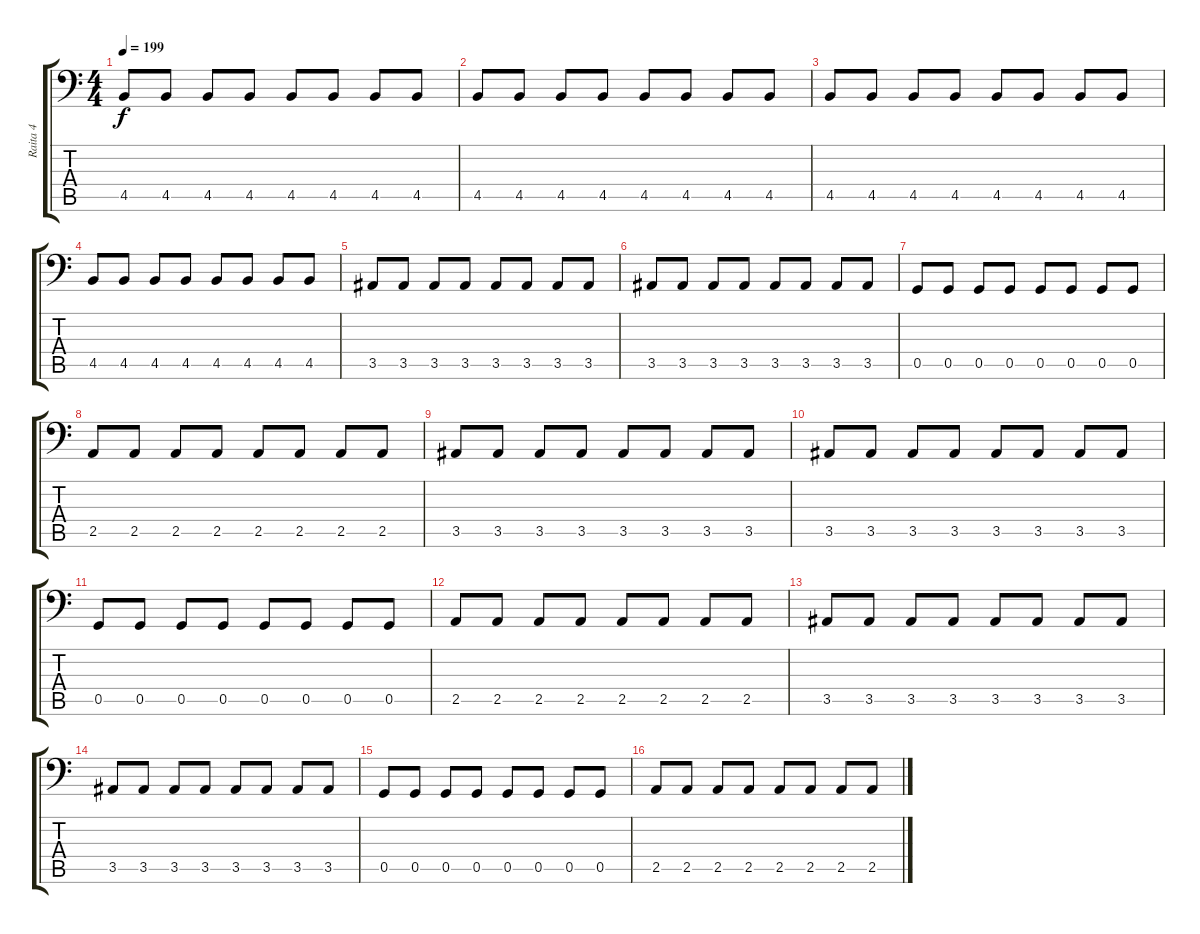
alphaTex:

\track ("Raita 4" "Raita 4") {instrument electricbassfinger}
\staff {score tabs}
\tuning (D3 A2 F2 C2 G1 D1) {hide}
\ts (4 4)
\tempo 199
\clef f4
\ks c
4.5.8{dy f} 4.5.8 4.5.8 4.5.8 4.5.8 4.5.8 4.5.8 4.5.8 |
4.5.8 4.5.8 4.5.8 4.5.8 4.5.8 4.5.8 4.5.8 4.5.8 |
4.5.8 4.5.8 4.5.8 4.5.8 4.5.8 4.5.8 4.5.8 4.5.8 |
4.5.8 4.5.8 4.5.8 4.5.8 4.5.8 4.5.8 4.5.8 4.5.8 |
3.5.8 3.5.8 3.5.8 3.5.8 3.5.8 3.5.8 3.5.8 3.5.8 |
3.5.8 3.5.8 3.5.8 3.5.8 3.5.8 3.5.8 3.5.8 3.5.8 |
0.5.8 0.5.8 0.5.8 0.5.8 0.5.8 0.5.8 0.5.8 0.5.8 |
2.5.8 2.5.8 2.5.8 2.5.8 2.5.8 2.5.8 2.5.8 2.5.8 |
3.5.8 3.5.8 3.5.8 3.5.8 3.5.8 3.5.8 3.5.8 3.5.8 |
3.5.8 3.5.8 3.5.8 3.5.8 3.5.8 3.5.8 3.5.8 3.5.8 |
0.5.8 0.5.8 0.5.8 0.5.8 0.5.8 0.5.8 0.5.8 0.5.8 |
2.5.8 2.5.8 2.5.8 2.5.8 2.5.8 2.5.8 2.5.8 2.5.8 |
3.5.8 3.5.8 3.5.8 3.5.8 3.5.8 3.5.8 3.5.8 3.5.8 |
3.5.8 3.5.8 3.5.8 3.5.8 3.5.8 3.5.8 3.5.8 3.5.8 |
0.5.8 0.5.8 0.5.8 0.5.8 0.5.8 0.5.8 0.5.8 0.5.8 |
2.5.8 2.5.8 2.5.8 2.5.8 2.5.8 2.5.8 2.5.8 2.5.8
